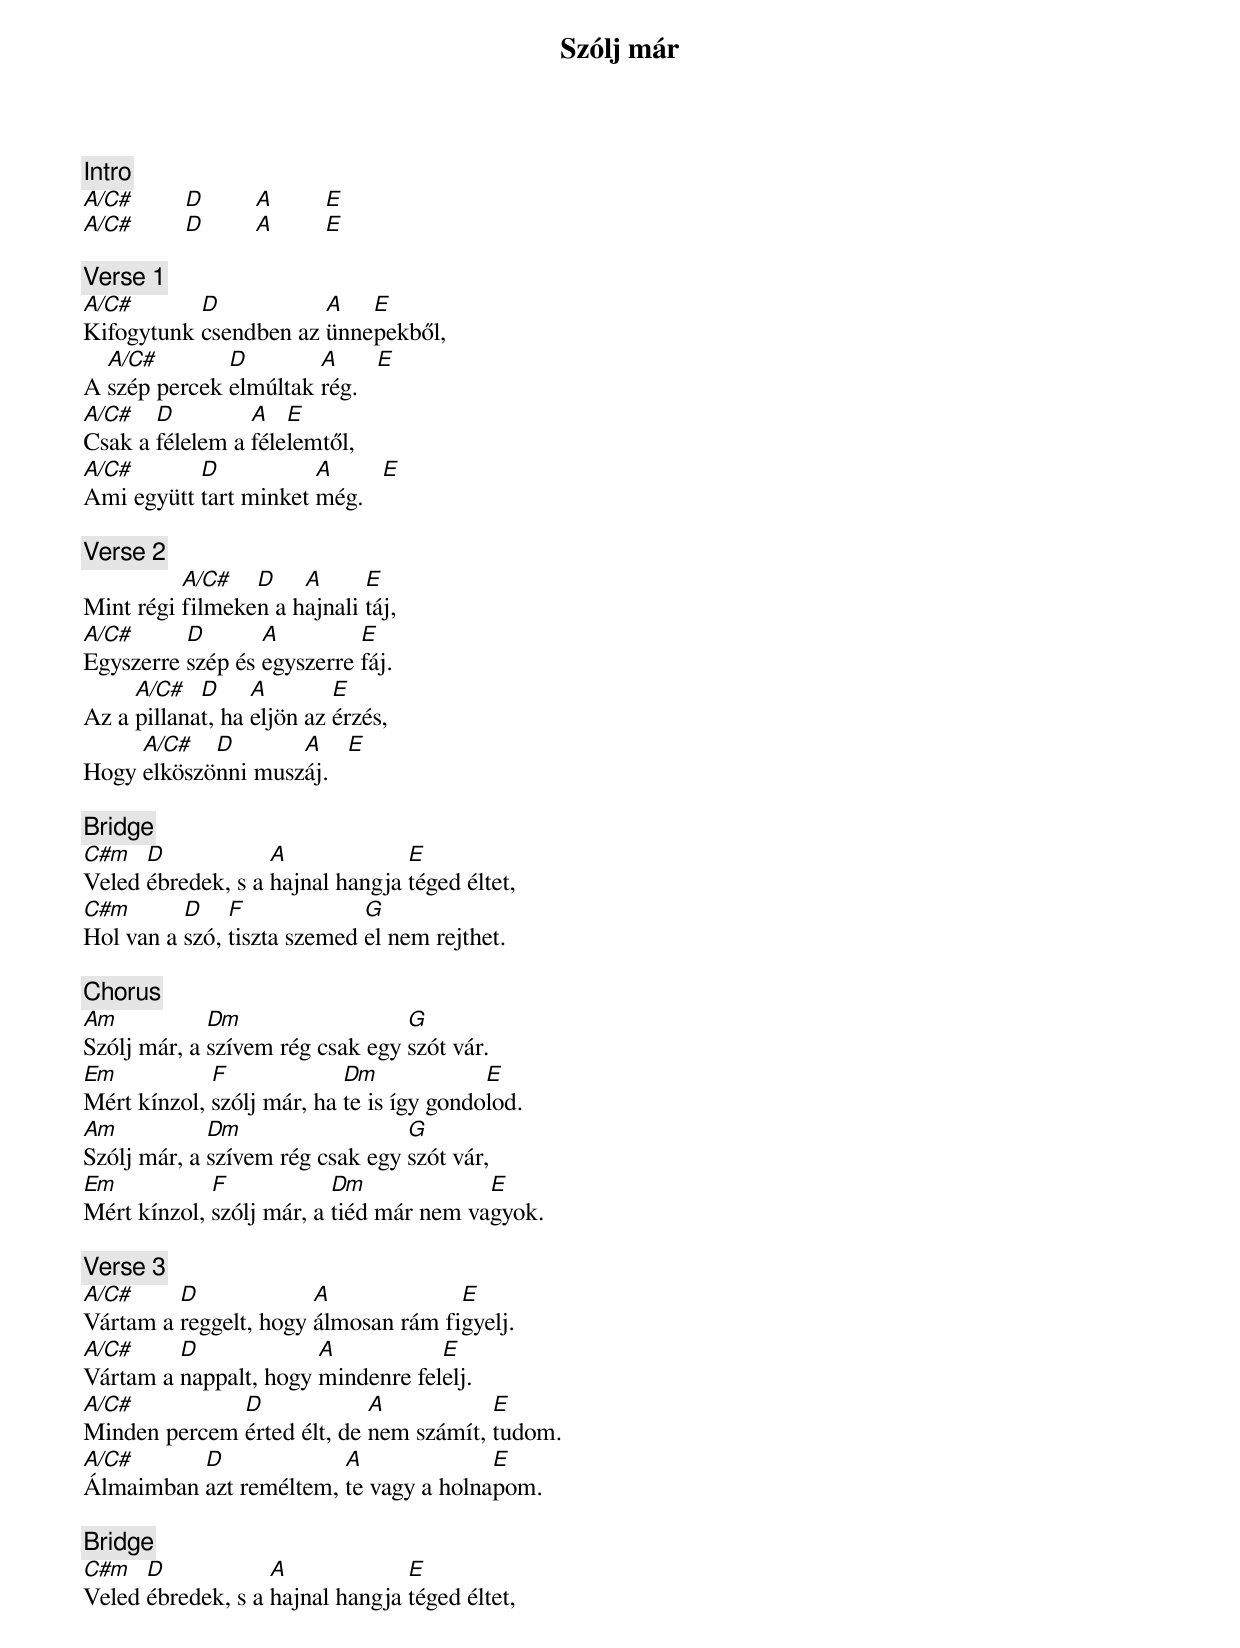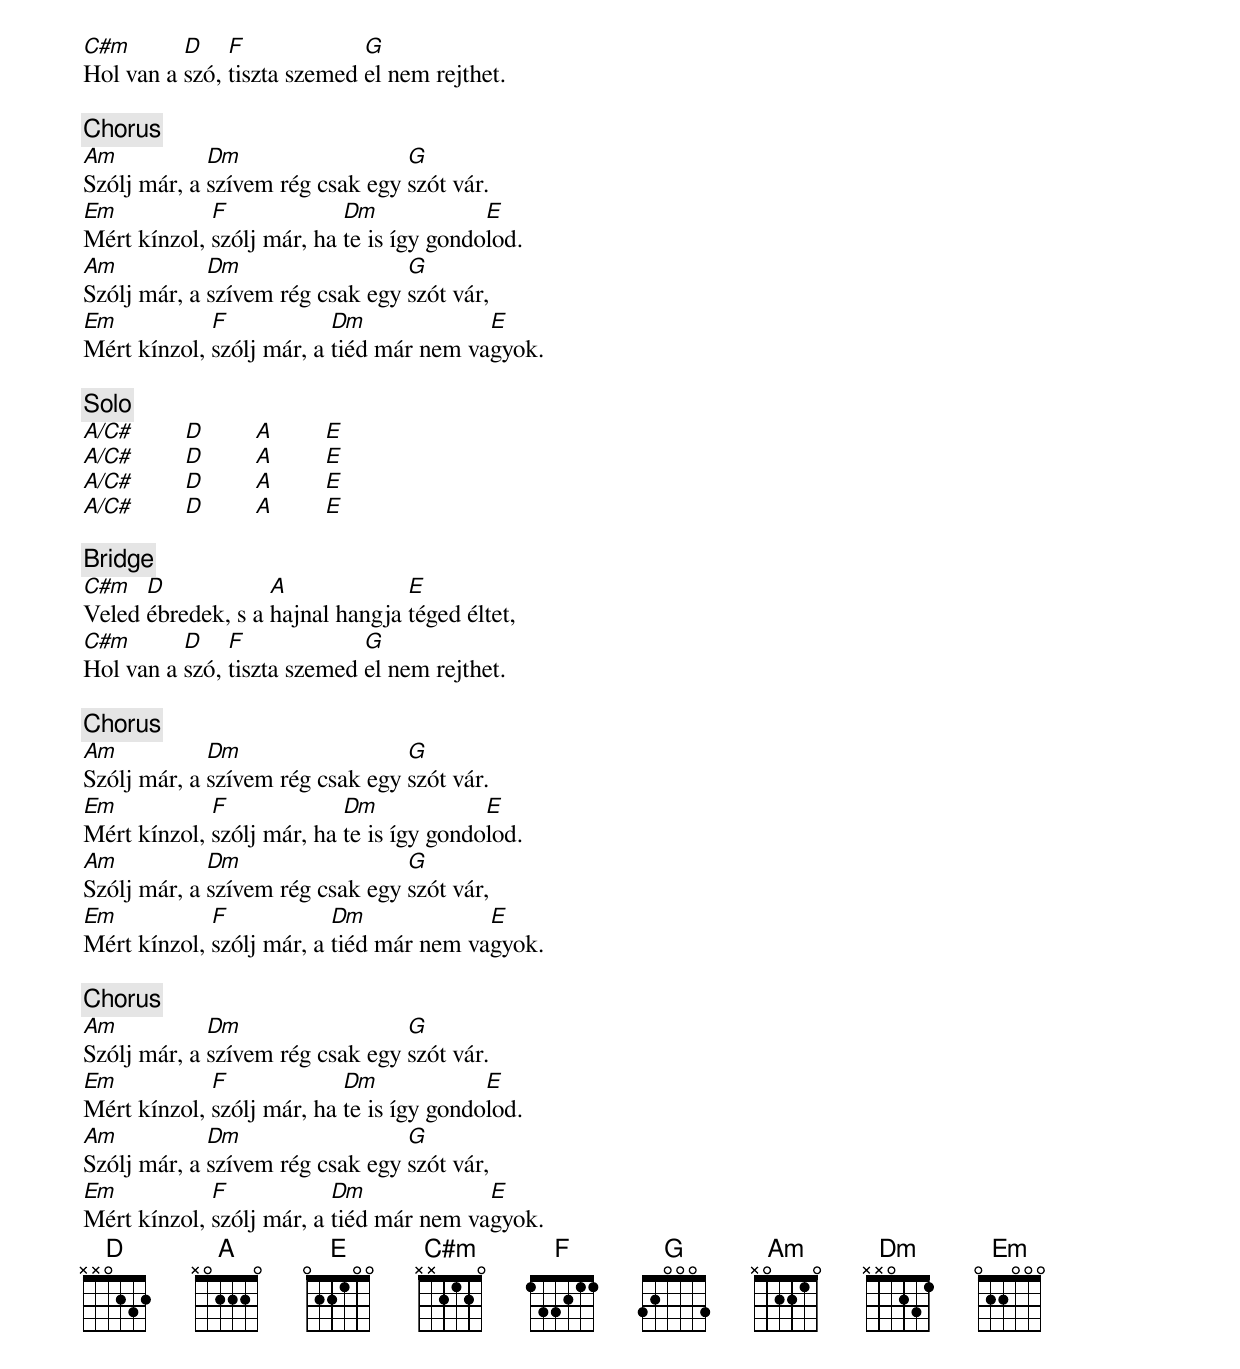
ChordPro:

{title: Szólj már}
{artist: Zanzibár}
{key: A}
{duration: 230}
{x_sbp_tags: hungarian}

{c: Intro}
[A/C#]        [D]        [A]        [E]
[A/C#]        [D]        [A]        [E]

{c: Verse 1}
[A/C#]Kifogytunk [D]csendben az [A]ünne[E]pekből,
A [A/C#]szép percek [D]elmúltak [A]rég.   [E]
[A/C#]Csak a [D]félelem a [A]féle[E]lemtől,
[A/C#]Ami együtt [D]tart minket [A]még.   [E]

{c: Verse 2}
Mint régi [A/C#]filmeke[D]n a h[A]ajnali [E]táj,
[A/C#]Egyszerre [D]szép és [A]egyszerre [E]fáj.
Az a [A/C#]pillana[D]t, ha [A]eljön az [E]érzés,
Hogy [A/C#]elköszö[D]nni musz[A]áj.   [E]

{c: Bridge}
[C#m]Veled [D]ébredek, s a [A]hajnal hangja [E]téged éltet,
[C#m]Hol van a [D]szó, [F]tiszta szemed [G]el nem rejthet.

{c: Chorus}
[Am]Szólj már, a [Dm]szívem rég csak egy [G]szót vár.
[Em]Mért kínzol, [F]szólj már, ha [Dm]te is így gondo[E]lod.
[Am]Szólj már, a [Dm]szívem rég csak egy [G]szót vár,
[Em]Mért kínzol, [F]szólj már, a [Dm]tiéd már nem va[E]gyok.

{c: Verse 3}
[A/C#]Vártam a [D]reggelt, hogy [A]álmosan rám fi[E]gyelj.
[A/C#]Vártam a [D]nappalt, hogy [A]mindenre fel[E]elj.
[A/C#]Minden percem [D]érted élt, de [A]nem számít, [E]tudom.
[A/C#]Álmaimban [D]azt reméltem, [A]te vagy a holna[E]pom.

{c: Bridge}
[C#m]Veled [D]ébredek, s a [A]hajnal hangja [E]téged éltet,
[C#m]Hol van a [D]szó, [F]tiszta szemed [G]el nem rejthet.

{c: Chorus}
[Am]Szólj már, a [Dm]szívem rég csak egy [G]szót vár.
[Em]Mért kínzol, [F]szólj már, ha [Dm]te is így gondo[E]lod.
[Am]Szólj már, a [Dm]szívem rég csak egy [G]szót vár,
[Em]Mért kínzol, [F]szólj már, a [Dm]tiéd már nem va[E]gyok.

{c: Solo}
[A/C#]        [D]        [A]        [E]
[A/C#]        [D]        [A]        [E]
[A/C#]        [D]        [A]        [E]
[A/C#]        [D]        [A]        [E]

{c: Bridge}
[C#m]Veled [D]ébredek, s a [A]hajnal hangja [E]téged éltet,
[C#m]Hol van a [D]szó, [F]tiszta szemed [G]el nem rejthet.

{c: Chorus}
[Am]Szólj már, a [Dm]szívem rég csak egy [G]szót vár.
[Em]Mért kínzol, [F]szólj már, ha [Dm]te is így gondo[E]lod.
[Am]Szólj már, a [Dm]szívem rég csak egy [G]szót vár,
[Em]Mért kínzol, [F]szólj már, a [Dm]tiéd már nem va[E]gyok.

{c: Chorus}
[Am]Szólj már, a [Dm]szívem rég csak egy [G]szót vár.
[Em]Mért kínzol, [F]szólj már, ha [Dm]te is így gondo[E]lod.
[Am]Szólj már, a [Dm]szívem rég csak egy [G]szót vár,
[Em]Mért kínzol, [F]szólj már, a [Dm]tiéd már nem va[E]gyok.
